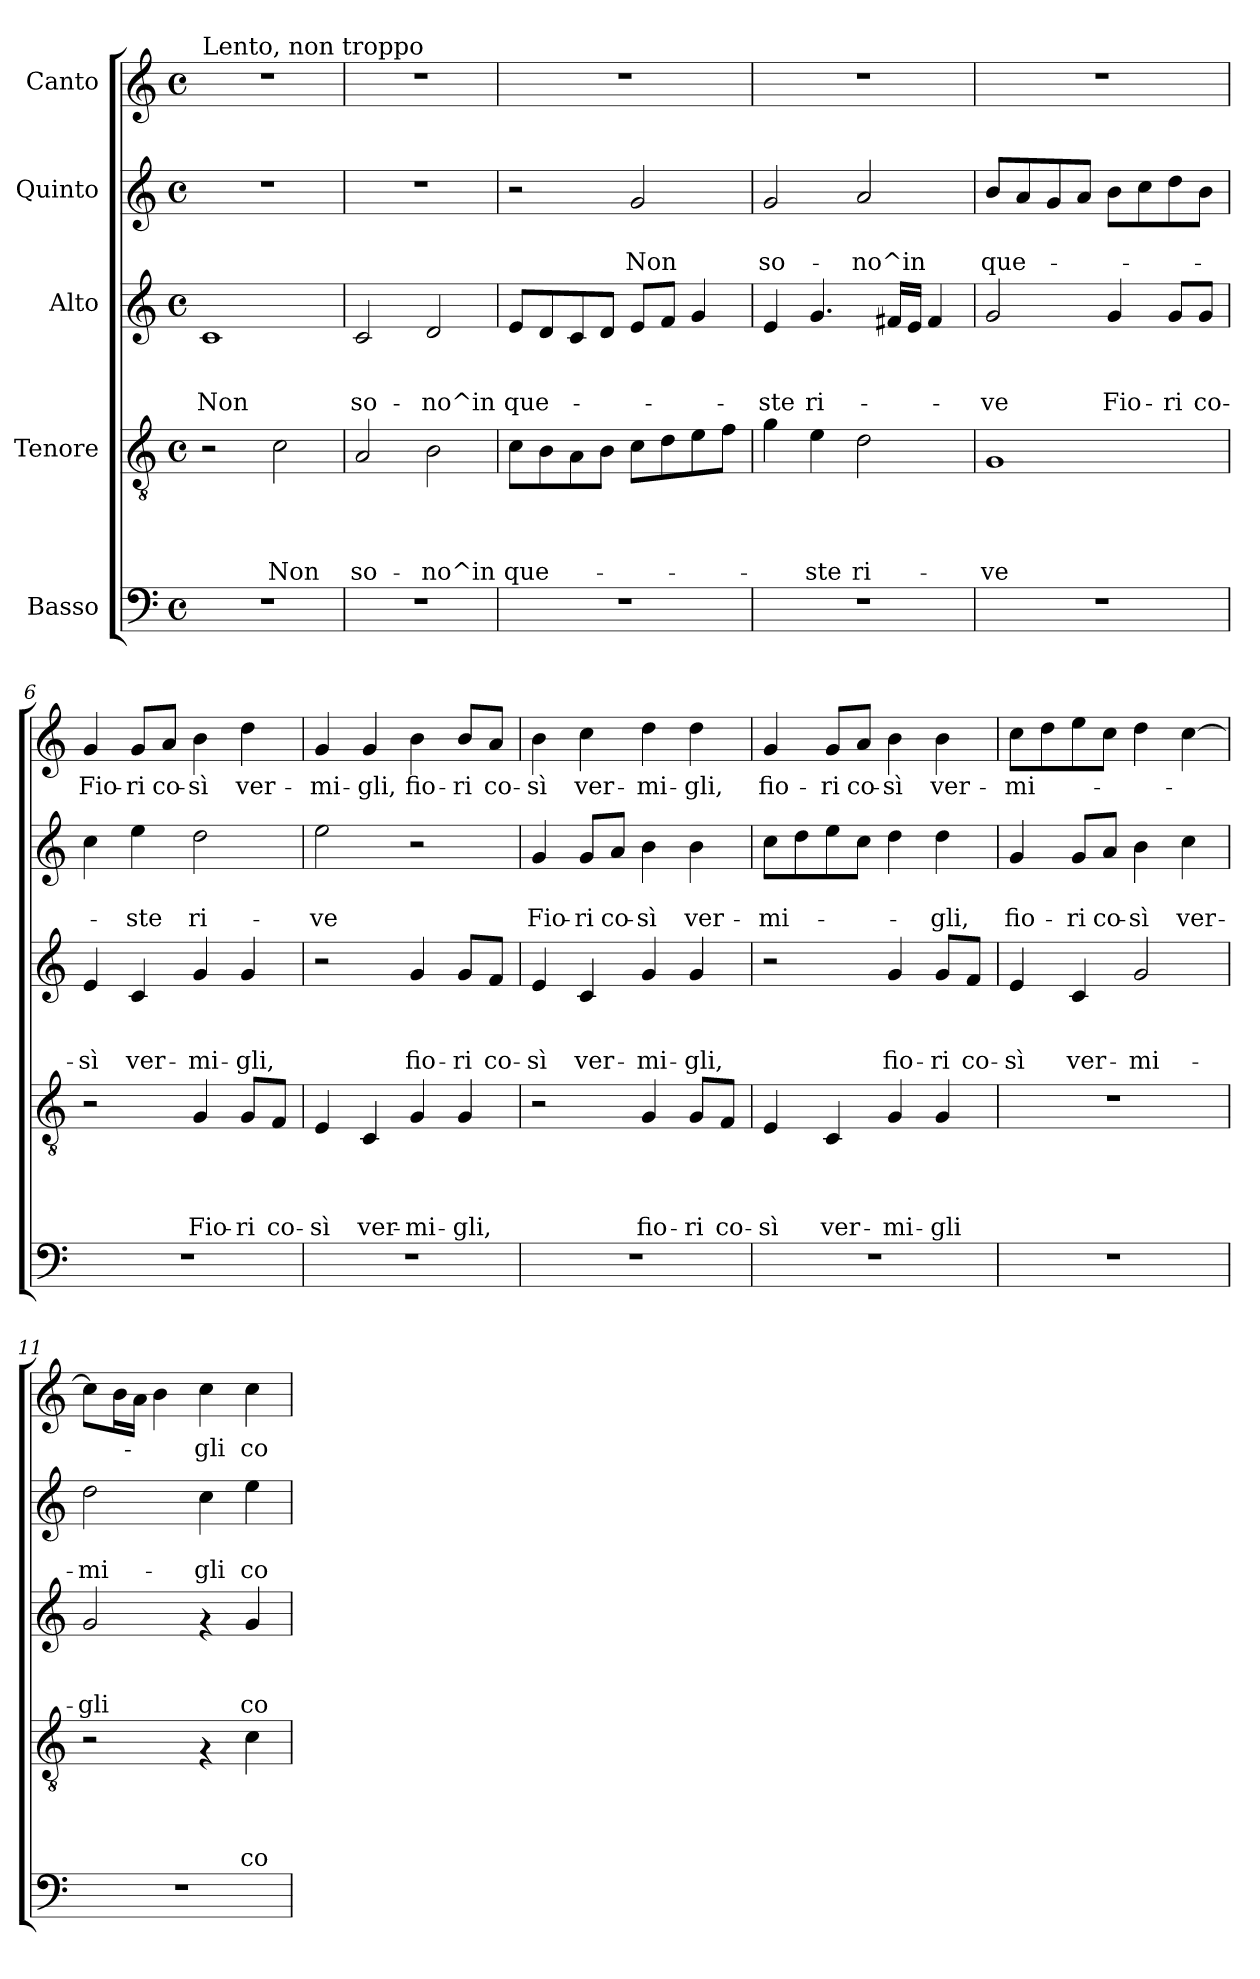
**kern	**kern	**text	**text	**text	**text	**kern	**text	**text	**text	**kern	**text	**text	**kern	**text
*part5	*part4	*part4	*part4	*part4	*part4	*part3	*part3	*part3	*part3	*part2	*part2	*part2	*part1	*part1
*staff5	*staff4	*staff4	*staff4	*staff4	*staff4	*staff3	*staff3	*staff3	*staff3	*staff2	*staff2	*staff2	*staff1	*staff1
*I"Basso	*I"Tenore	*	*	*	*	*I"Alto	*	*	*	*I"Quinto	*	*	*I"Canto	*
*clefF4	*clefGv2	*	*	*	*	*clefG2	*	*	*	*clefG2	*	*	*clefG2	*
*k[]	*k[]	*	*	*	*	*k[]	*	*	*	*k[]	*	*	*k[]	*
*C:	*C:	*	*	*	*	*C:	*	*	*	*C:	*	*	*C:	*
*M4/4	*M4/4	*	*	*	*	*M4/4	*	*	*	*M4/4	*	*	*M4/4	*
*met(c)	*met(c)	*	*	*	*	*met(c)	*	*	*	*met(c)	*	*	*met(c)	*
=1	=1	=1	=1	=1	=1	=1	=1	=1	=1	=1	=1	=1	=1	=1
!	!	!	!	!	!	!	!	!	!	!	!	!	!LO:TX:a:t=Lento, non troppo	!
!	!	!	!	!	!	!	!	!	!LO:LY:b	!	!	!	!	!
1r	2r	.	.	.	.	1c	.	.	Non	1r	.	.	1r	.
!	!	!	!	!	!LO:LY:b	!	!	!	!	!	!	!	!	!
.	2c\	.	.	.	Non	.	.	.	.	.	.	.	.	.
=2	=2	=2	=2	=2	=2	=2	=2	=2	=2	=2	=2	=2	=2	=2
!	!	!	!	!	!LO:LY:b	!	!	!	!LO:LY:b	!	!	!	!	!
1r	2A/	.	.	.	so-	2c/	.	.	so-	1r	.	.	1r	.
!	!	!	!	!	!LO:LY:b	!	!	!	!LO:LY:b	!	!	!	!	!
.	2B\	.	.	.	-no^in	2d/	.	.	-no^in	.	.	.	.	.
=3	=3	=3	=3	=3	=3	=3	=3	=3	=3	=3	=3	=3	=3	=3
!	!	!	!	!	!LO:LY:b	!	!	!	!LO:LY:b	!	!	!	!	!
1r	8c\L	.	.	.	que-	8e/L	.	.	que-	2r	.	.	1r	.
.	8B\	.	.	.	.	8d/	.	.	.	.	.	.	.	.
.	8A\	.	.	.	.	8c/	.	.	.	.	.	.	.	.
.	8B\J	.	.	.	.	8d/J	.	.	.	.	.	.	.	.
!	!	!	!	!	!	!	!	!	!	!	!	!LO:LY:b	!	!
.	8c\L	.	.	.	.	8e/L	.	.	.	2g/	.	Non	.	.
.	8d\	.	.	.	.	8f/J	.	.	.	.	.	.	.	.
.	8e\	.	.	.	.	4g/	.	.	.	.	.	.	.	.
.	8f\J	.	.	.	.	.	.	.	.	.	.	.	.	.
=4	=4	=4	=4	=4	=4	=4	=4	=4	=4	=4	=4	=4	=4	=4
!	!	!	!	!	!	!	!	!	!LO:LY:b	!	!	!LO:LY:b	!	!
1r	4g\	.	.	.	.	4e/	.	.	-ste	2g/	.	so-	1r	.
!	!	!	!	!	!LO:LY:b	!	!	!	!LO:LY:b	!	!	!	!	!
.	4e\	.	.	.	-ste	4.g/	.	.	ri-	.	.	.	.	.
!	!	!	!	!	!LO:LY:b	!	!	!	!	!	!	!LO:LY:b	!	!
.	2d\	.	.	.	ri-	.	.	.	.	2a/	.	-no^in	.	.
.	.	.	.	.	.	16f#X/LL	.	.	.	.	.	.	.	.
.	.	.	.	.	.	16e/JJ	.	.	.	.	.	.	.	.
.	.	.	.	.	.	4f#/	.	.	.	.	.	.	.	.
=5	=5	=5	=5	=5	=5	=5	=5	=5	=5	=5	=5	=5	=5	=5
!	!	!	!	!	!LO:LY:b	!	!	!	!LO:LY:b	!	!	!LO:LY:b	!	!
1r	1G	.	.	.	-ve	2g/	.	.	-ve	8b/L	.	que-	1r	.
.	.	.	.	.	.	.	.	.	.	8a/	.	.	.	.
.	.	.	.	.	.	.	.	.	.	8g/	.	.	.	.
.	.	.	.	.	.	.	.	.	.	8a/J	.	.	.	.
!	!	!	!	!	!	!	!	!	!LO:LY:b	!	!	!	!	!
.	.	.	.	.	.	4g/	.	.	Fio-	8b\L	.	.	.	.
.	.	.	.	.	.	.	.	.	.	8cc\	.	.	.	.
!	!	!	!	!	!	!	!	!	!LO:LY:b	!	!	!	!	!
.	.	.	.	.	.	8g/L	.	.	-ri	8dd\	.	.	.	.
!	!	!	!	!	!	!	!	!	!LO:LY:b	!	!	!	!	!
.	.	.	.	.	.	8g/J	.	.	co-	8b\J	.	.	.	.
!!LO:LB:g=z
=6	=6	=6	=6	=6	=6	=6	=6	=6	=6	=6	=6	=6	=6	=6
!	!	!	!	!	!	!	!	!	!LO:LY:b	!	!	!	!	!LO:LY:b
1r	2r	.	.	.	.	4e/	.	.	-sì	4cc\	.	.	4g/	Fio-
!	!	!	!	!	!	!	!	!	!LO:LY:b	!	!	!LO:LY:b	!	!LO:LY:b
.	.	.	.	.	.	4c/	.	.	ver-	4ee\	.	-ste	8g/L	-ri
!	!	!	!	!	!	!	!	!	!	!	!	!	!	!LO:LY:b
.	.	.	.	.	.	.	.	.	.	.	.	.	8a/J	co-
!	!	!	!	!	!LO:LY:b	!	!	!	!LO:LY:b	!	!	!LO:LY:b	!	!LO:LY:b
.	4G/	.	.	.	Fio-	4g/	.	.	-mi-	2dd\	.	ri-	4b\	-sì
!	!	!	!	!	!LO:LY:b	!	!	!	!LO:LY:b	!	!	!	!	!LO:LY:b
.	8G/L	.	.	.	-ri	4g/	.	.	-gli,	.	.	.	4dd\	ver-
!	!	!	!	!	!LO:LY:b	!	!	!	!	!	!	!	!	!
.	8F/J	.	.	.	co-	.	.	.	.	.	.	.	.	.
=7	=7	=7	=7	=7	=7	=7	=7	=7	=7	=7	=7	=7	=7	=7
!	!	!	!	!	!LO:LY:b	!	!	!	!	!	!	!LO:LY:b	!	!LO:LY:b
1r	4E/	.	.	.	-sì	2r	.	.	.	2ee\	.	-ve	4g/	-mi-
!	!	!	!	!	!LO:LY:b	!	!	!	!	!	!	!	!	!LO:LY:b
.	4C/	.	.	.	ver-	.	.	.	.	.	.	.	4g/	-gli,
!	!	!	!	!	!LO:LY:b	!	!	!	!LO:LY:b	!	!	!	!	!LO:LY:b
.	4G/	.	.	.	-mi-	4g/	.	.	fio-	2r	.	.	4b\	fio-
!	!	!	!	!	!LO:LY:b	!	!	!	!LO:LY:b	!	!	!	!	!LO:LY:b
.	4G/	.	.	.	-gli,	8g/L	.	.	-ri	.	.	.	8b/L	-ri
!	!	!	!	!	!	!	!	!	!LO:LY:b	!	!	!	!	!LO:LY:b
.	.	.	.	.	.	8f/J	.	.	co-	.	.	.	8a/J	co-
=8	=8	=8	=8	=8	=8	=8	=8	=8	=8	=8	=8	=8	=8	=8
!	!	!	!	!	!	!	!	!	!LO:LY:b	!	!	!LO:LY:b	!	!LO:LY:b
1r	2r	.	.	.	.	4e/	.	.	-sì	4g/	.	Fio-	4b\	-sì
!	!	!	!	!	!	!	!	!	!LO:LY:b	!	!	!LO:LY:b	!	!LO:LY:b
.	.	.	.	.	.	4c/	.	.	ver-	8g/L	.	-ri	4cc\	ver-
!	!	!	!	!	!	!	!	!	!	!	!	!LO:LY:b	!	!
.	.	.	.	.	.	.	.	.	.	8a/J	.	co-	.	.
!	!	!	!	!	!LO:LY:b	!	!	!	!LO:LY:b	!	!	!LO:LY:b	!	!LO:LY:b
.	4G/	.	.	.	fio-	4g/	.	.	-mi-	4b\	.	-sì	4dd\	-mi-
!	!	!	!	!	!LO:LY:b	!	!	!	!LO:LY:b	!	!	!LO:LY:b	!	!LO:LY:b
.	8G/L	.	.	.	-ri	4g/	.	.	-gli,	4b\	.	ver-	4dd\	-gli,
!	!	!	!	!	!LO:LY:b	!	!	!	!	!	!	!	!	!
.	8F/J	.	.	.	co-	.	.	.	.	.	.	.	.	.
=9	=9	=9	=9	=9	=9	=9	=9	=9	=9	=9	=9	=9	=9	=9
!	!	!	!	!	!LO:LY:b	!	!	!	!	!	!	!LO:LY:b	!	!LO:LY:b
1r	4E/	.	.	.	-sì	2r	.	.	.	8cc\L	.	-mi-	4g/	fio-
.	.	.	.	.	.	.	.	.	.	8dd\	.	.	.	.
!	!	!	!	!	!LO:LY:b	!	!	!	!	!	!	!	!	!LO:LY:b
.	4C/	.	.	.	ver-	.	.	.	.	8ee\	.	.	8g/L	-ri
!	!	!	!	!	!	!	!	!	!	!	!	!	!	!LO:LY:b
.	.	.	.	.	.	.	.	.	.	8cc\J	.	.	8a/J	co-
!	!	!	!	!	!LO:LY:b	!	!	!	!LO:LY:b	!	!	!	!	!LO:LY:b
.	4G/	.	.	.	-mi-	4g/	.	.	fio-	4dd\	.	.	4b\	-sì
!	!	!	!	!	!LO:LY:b	!	!	!	!LO:LY:b	!	!	!LO:LY:b	!	!LO:LY:b
.	4G/	.	.	.	-gli	8g/L	.	.	-ri	4dd\	.	-gli,	4b\	ver-
!	!	!	!	!	!	!	!	!	!LO:LY:b	!	!	!	!	!
.	.	.	.	.	.	8f/J	.	.	co-	.	.	.	.	.
=10	=10	=10	=10	=10	=10	=10	=10	=10	=10	=10	=10	=10	=10	=10
!	!	!	!	!	!	!	!	!	!LO:LY:b	!	!	!LO:LY:b	!	!LO:LY:b
1r	1r	.	.	.	.	4e/	.	.	-sì	4g/	.	fio-	8cc\L	-mi-
.	.	.	.	.	.	.	.	.	.	.	.	.	8dd\	.
!	!	!	!	!	!	!	!	!	!LO:LY:b	!	!	!LO:LY:b	!	!
.	.	.	.	.	.	4c/	.	.	ver-	8g/L	.	-ri	8ee\	.
!	!	!	!	!	!	!	!	!	!	!	!	!LO:LY:b	!	!
.	.	.	.	.	.	.	.	.	.	8a/J	.	co-	8cc\J	.
!	!	!	!	!	!	!	!	!	!LO:LY:b	!	!	!LO:LY:b	!	!
.	.	.	.	.	.	2g/	.	.	-mi-	4b\	.	-sì	4dd\	.
!	!	!	!	!	!	!	!	!	!	!	!	!LO:LY:b	!	!
.	.	.	.	.	.	.	.	.	.	4cc\	.	ver-	[<4cc\	.
!!LO:PB:g=z
=11	=11	=11	=11	=11	=11	=11	=11	=11	=11	=11	=11	=11	=11	=11
!	!	!	!	!	!	!	!	!	!LO:LY:b	!	!	!LO:LY:b	!	!
1r	2r	.	.	.	.	2g/	.	.	-gli	2dd\	.	-mi-	8cc\L]	.
.	.	.	.	.	.	.	.	.	.	.	.	.	16b\L	.
.	.	.	.	.	.	.	.	.	.	.	.	.	16a\JJ	.
.	.	.	.	.	.	.	.	.	.	.	.	.	4b\	.
!	!	!	!	!	!	!	!	!	!	!	!	!LO:LY:b	!	!LO:LY:b
.	4rF	.	.	.	.	4rf	.	.	.	4cc\	.	-gli	4cc\	-gli
!	!	!	!	!	!LO:LY:b	!	!	!	!LO:LY:b	!	!	!LO:LY:b	!	!LO:LY:b
.	4c\	.	.	.	co-	4g/	.	.	co-	4ee\	.	co-	4cc\	co-
=	=	=	=	=	=	=	=	=	=	=	=	=	=	=
*-	*-	*-	*-	*-	*-	*-	*-	*-	*-	*-	*-	*-	*-	*-
